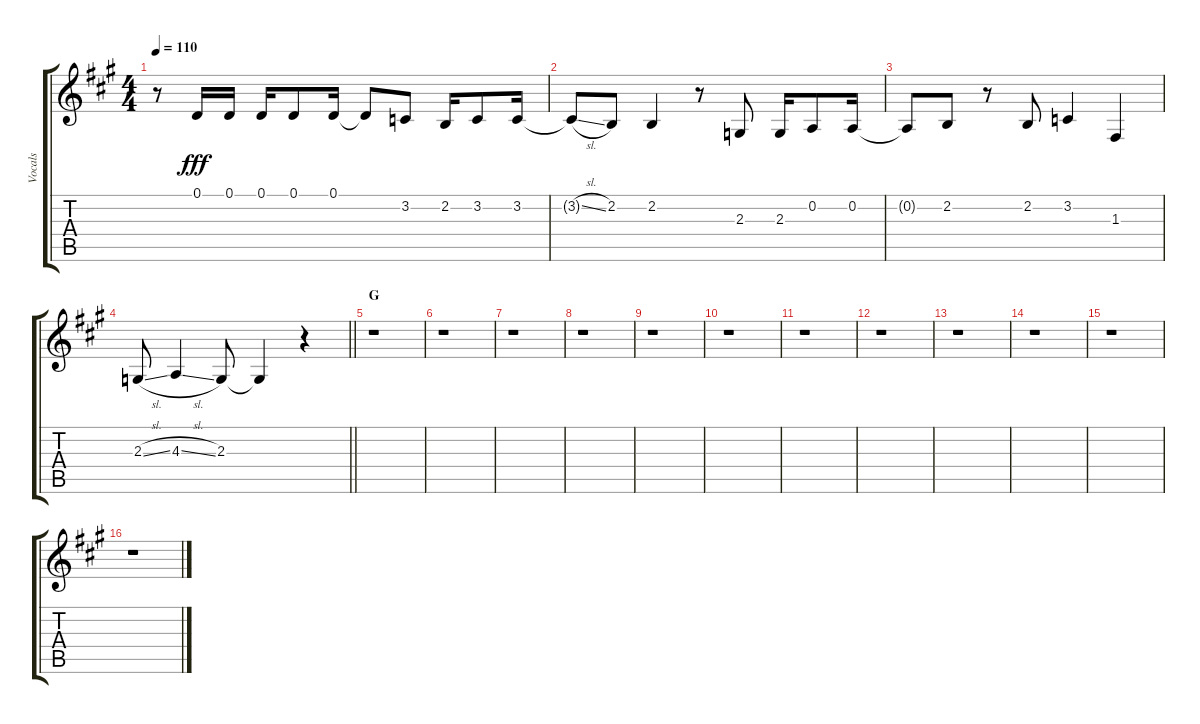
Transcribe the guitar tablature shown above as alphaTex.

\track ("Vocals" "Vocals") {instrument voiceoohs}
\staff {score tabs}
\tuning (D4 A3 F3 C3 G2 D2) {hide}
\ts (4 4)
\tempo 110
\clef g2
\ks a
r.8{dy fff} 0.1.16 0.1.16 0.1.16 0.1.8 0.1.16 0.1{t}.8 3.2.8 2.2.16 3.2.8 3.2.16 |
3.2{sl t}.8 2.2.8 2.2.4 r.8 2.3.8 2.3.16 0.2.8 0.2.16 |
0.2{t}.8 2.2.8 r.8 2.2.8 3.2.4 1.3.4 |
\barLineRight lightlight
2.3{sl}.8 4.3{sl}.4 2.3.8 2.3{t}.4 r.4 |
\section ("" "G")
r.1 |
r.1 |
r.1 |
r.1 |
r.1 |
r.1 |
r.1 |
r.1 |
r.1 |
r.1 |
r.1 |
r.1
